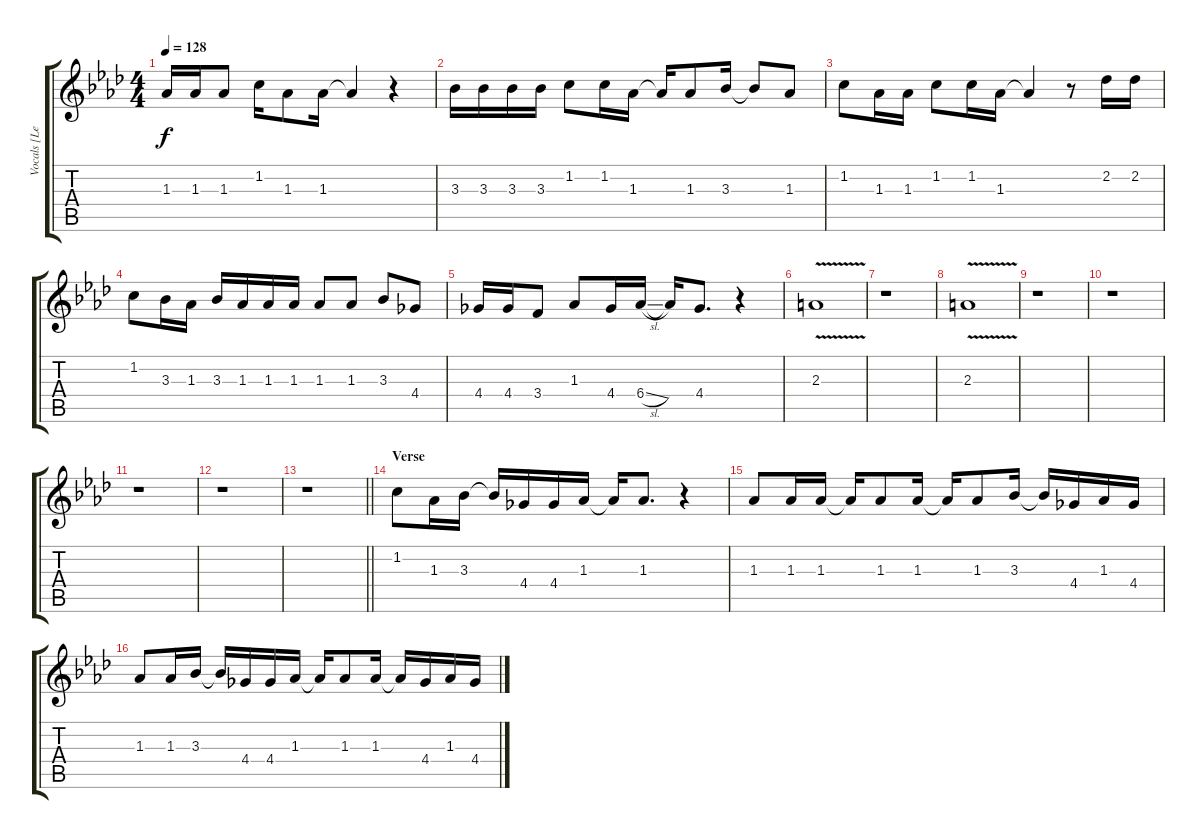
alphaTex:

\track ("Vocals [Les Claypool]" "Vocals [Le") {instrument electricguitarmuted}
\staff {score tabs}
\tuning (E4 B3 G3 D3 A2 E2) {hide}
\ts (4 4)
\tempo 128
\clef g2
\ks ab
1.3.16{dy f} 1.3.16 1.3.8 1.2.16 1.3.8 1.3.16 1.3{t}.4 r.4 |
3.3.16 3.3.16 3.3.16 3.3.16 1.2.8 1.2.16 1.3.16 1.3{t}.16 1.3.8 3.3.16 3.3{t}.8 1.3.8 |
1.2.8 1.3.16 1.3.16 1.2.8 1.2.16 1.3.16 1.3{t}.4 r.8 2.2.16 2.2.16 |
1.2.8 3.3.16 1.3.16 3.3.16 1.3.16 1.3.16 1.3.16 1.3.8 1.3.8 3.3.8 4.4.8 |
4.4.16 4.4.16 3.4.8 1.3.8 4.4.16 6.4{sl}.16 6.4{t}.16 4.4.8{d} r.4 |
2.3{v}.1 |
r.1 |
2.3{v}.1 |
r.1 |
r.1 |
r.1 |
r.1 |
\barLineRight lightlight
r.1 |
\section ("" "Verse")
1.2.8 1.3.16 3.3.16 3.3{t}.16 4.4.16 4.4.16 1.3.16 1.3{t}.16 1.3.8{d} r.4 |
1.3.8 1.3.16 1.3.16 1.3{t}.16 1.3.8 1.3.16 1.3{t}.16 1.3.8 3.3.16 3.3{t}.16 4.4.16 1.3.16 4.4.16 |
1.3.8 1.3.16 3.3.16 3.3{t}.16 4.4.16 4.4.16 1.3.16 1.3{t}.16 1.3.8 1.3.16 1.3{t}.16 4.4.16 1.3.16 4.4.16
